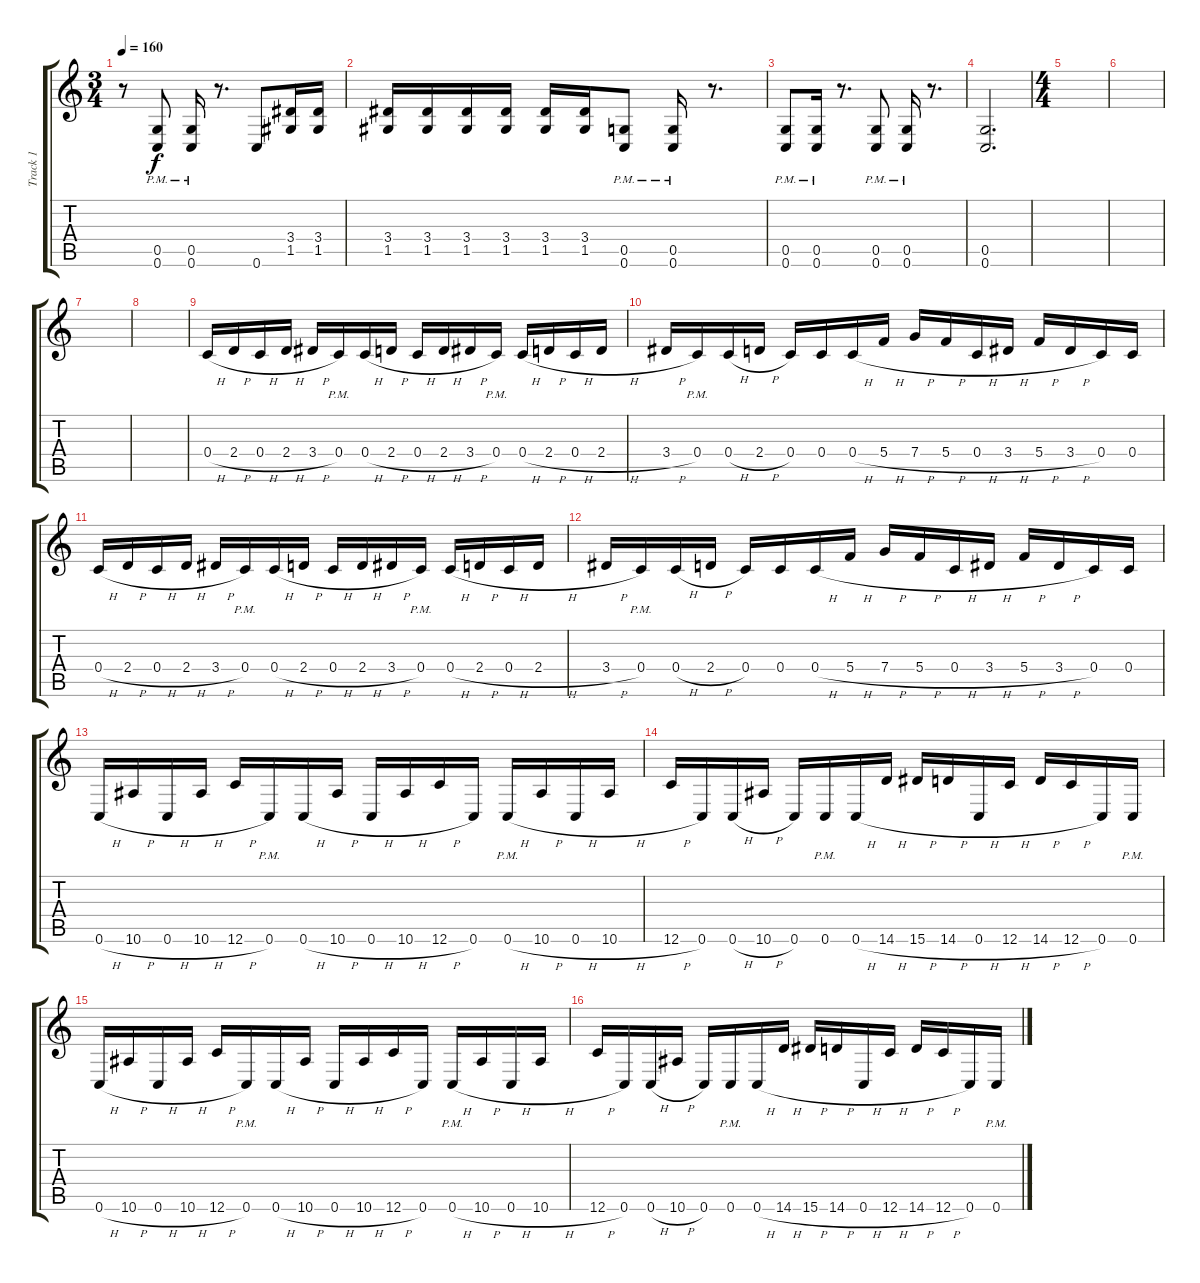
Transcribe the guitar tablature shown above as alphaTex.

\track ("Track 1" "Track 1") {instrument distortionguitar}
\staff {score tabs}
\tuning (D4 A3 F3 C3 G2 C2) {hide}
\ts (3 4)
\tempo 160
\clef g2
\ks c
r.8{dy f} (0.5{pm} 0.6{pm}).8 (0.5{pm} 0.6{pm}).16 r.8{d} 0.6.8 (3.4 1.5).16 (3.4 1.5).16 |
(3.4 1.5).16 (3.4 1.5).16 (3.4 1.5).16 (3.4 1.5).16 (3.4 1.5).16 (3.4 1.5).16 (0.5{pm} 0.6{pm}).8 (0.5{pm} 0.6{pm}).16 r.8{d} |
(0.5{pm} 0.6{pm}).8 (0.5{pm} 0.6{pm}).16 r.8{d} (0.5{pm} 0.6{pm}).8 (0.5{pm} 0.6{pm}).16 r.8{d} |
(0.5 0.6).2{d} |
\ts (4 4)
|
|
|
|
0.4{h}.16 2.4{h}.16 0.4{h}.16 2.4{h}.16 3.4{h}.16 0.4{pm}.16 0.4{h}.16 2.4{h}.16 0.4{h}.16 2.4{h}.16 3.4{h}.16 0.4{pm}.16 0.4{h}.16 2.4{h}.16 0.4{h}.16 2.4{h}.16 |
3.4{h}.16 0.4{pm}.16 0.4{h}.16 2.4{h}.16 0.4.16 0.4.16 0.4{h}.16 5.4{h}.16 7.4{h}.16 5.4{h}.16 0.4{h}.16 3.4{h}.16 5.4{h}.16 3.4{h}.16 0.4.16 0.4.16 |
0.4{h}.16 2.4{h}.16 0.4{h}.16 2.4{h}.16 3.4{h}.16 0.4{pm}.16 0.4{h}.16 2.4{h}.16 0.4{h}.16 2.4{h}.16 3.4{h}.16 0.4{pm}.16 0.4{h}.16 2.4{h}.16 0.4{h}.16 2.4{h}.16 |
3.4{h}.16 0.4{pm}.16 0.4{h}.16 2.4{h}.16 0.4.16 0.4.16 0.4{h}.16 5.4{h}.16 7.4{h}.16 5.4{h}.16 0.4{h}.16 3.4{h}.16 5.4{h}.16 3.4{h}.16 0.4.16 0.4.16 |
0.6{h}.16 10.6{h}.16 0.6{h}.16 10.6{h}.16 12.6{h}.16 0.6{pm}.16 0.6{h}.16 10.6{h}.16 0.6{h}.16 10.6{h}.16 12.6{h}.16 0.6.16 0.6{h pm}.16 10.6{h}.16 0.6{h}.16 10.6{h}.16 |
12.6{h}.16 0.6.16 0.6{h}.16 10.6{h}.16 0.6.16 0.6{pm}.16 0.6{h}.16 14.6{h}.16 15.6{h}.16 14.6{h}.16 0.6{h}.16 12.6{h}.16 14.6{h}.16 12.6{h}.16 0.6.16 0.6{pm}.16 |
0.6{h}.16 10.6{h}.16 0.6{h}.16 10.6{h}.16 12.6{h}.16 0.6{pm}.16 0.6{h}.16 10.6{h}.16 0.6{h}.16 10.6{h}.16 12.6{h}.16 0.6.16 0.6{h pm}.16 10.6{h}.16 0.6{h}.16 10.6{h}.16 |
12.6{h}.16 0.6.16 0.6{h}.16 10.6{h}.16 0.6.16 0.6{pm}.16 0.6{h}.16 14.6{h}.16 15.6{h}.16 14.6{h}.16 0.6{h}.16 12.6{h}.16 14.6{h}.16 12.6{h}.16 0.6.16 0.6{pm}.16
